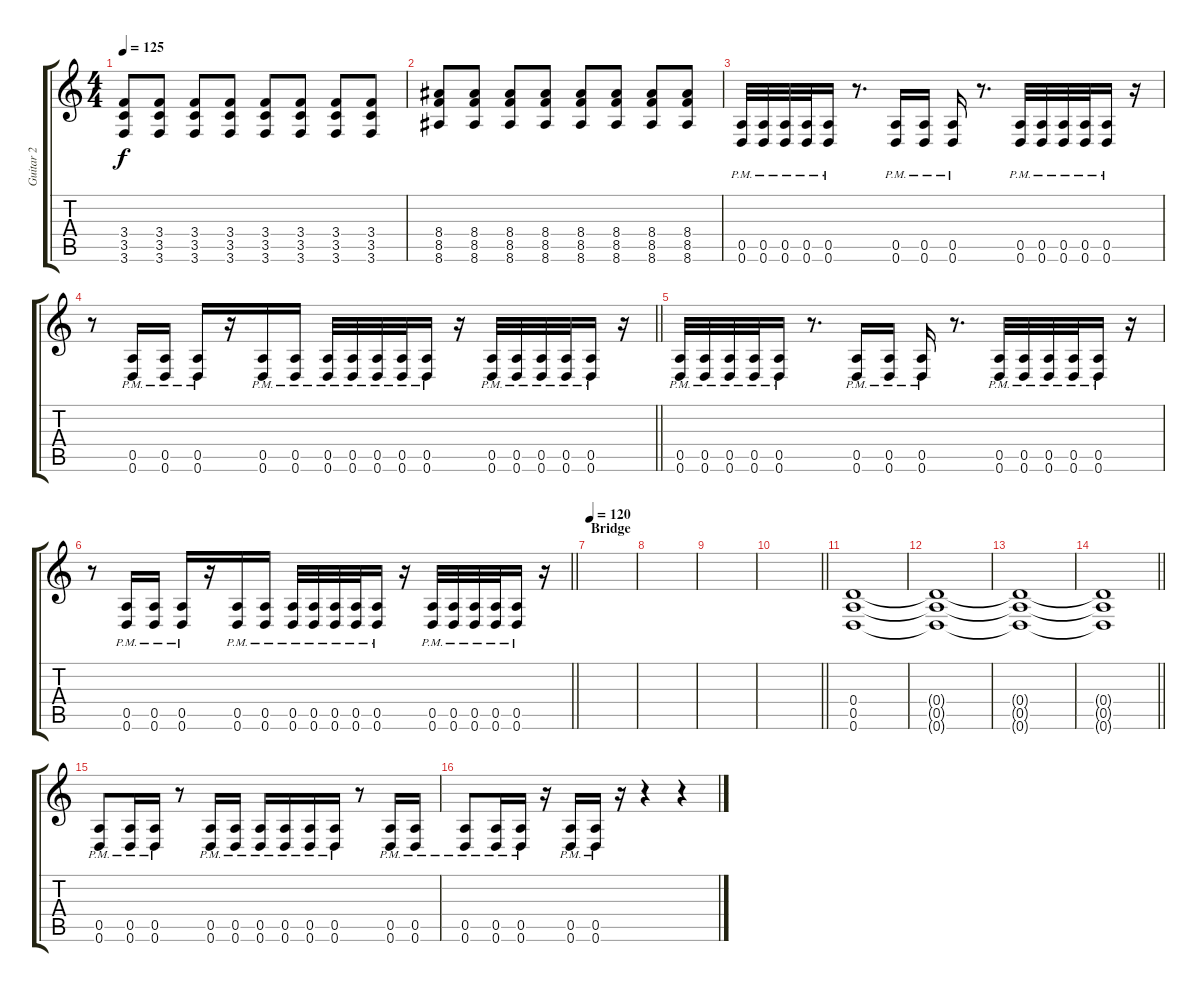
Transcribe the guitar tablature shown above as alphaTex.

\track ("Guitar 2" "Guitar 2") {instrument distortionguitar}
\staff {score tabs}
\tuning (E4 B3 G3 D3 A2 D2) {hide}
\ts (4 4)
\tempo 125
\clef g2
\ks c
(3.4 3.5 3.6).8{dy f} (3.4 3.5 3.6).8 (3.4 3.5 3.6).8 (3.4 3.5 3.6).8 (3.4 3.5 3.6).8 (3.4 3.5 3.6).8 (3.4 3.5 3.6).8 (3.4 3.5 3.6).8 |
(8.4 8.5 8.6).8 (8.4 8.5 8.6).8 (8.4 8.5 8.6).8 (8.4 8.5 8.6).8 (8.4 8.5 8.6).8 (8.4 8.5 8.6).8 (8.4 8.5 8.6).8 (8.4 8.5 8.6).8 |
(0.5{pm} 0.6{pm}).32 (0.5{pm} 0.6{pm}).32 (0.5{pm} 0.6{pm}).32 (0.5{pm} 0.6{pm}).32 (0.5{pm} 0.6{pm}).16 r.8{d} (0.5{pm} 0.6{pm}).16 (0.5{pm} 0.6{pm}).16 (0.5{pm} 0.6{pm}).16 r.8{d} (0.5{pm} 0.6{pm}).32 (0.5{pm} 0.6{pm}).32 (0.5{pm} 0.6{pm}).32 (0.5{pm} 0.6{pm}).32 (0.5{pm} 0.6{pm}).16 r.16 |
\barLineRight lightlight
r.8 (0.5{pm} 0.6{pm}).16 (0.5{pm} 0.6{pm}).16 (0.5{pm} 0.6{pm}).16 r.16 (0.5{pm} 0.6{pm}).16 (0.5{pm} 0.6{pm}).16 (0.5{pm} 0.6{pm}).32 (0.5{pm} 0.6{pm}).32 (0.5{pm} 0.6{pm}).32 (0.5{pm} 0.6{pm}).32 (0.5{pm} 0.6{pm}).16 r.16 (0.5{pm} 0.6{pm}).32 (0.5{pm} 0.6{pm}).32 (0.5{pm} 0.6{pm}).32 (0.5{pm} 0.6{pm}).32 (0.5{pm} 0.6{pm}).16 r.16 |
(0.5{pm} 0.6{pm}).32 (0.5{pm} 0.6{pm}).32 (0.5{pm} 0.6{pm}).32 (0.5{pm} 0.6{pm}).32 (0.5{pm} 0.6{pm}).16 r.8{d} (0.5{pm} 0.6{pm}).16 (0.5{pm} 0.6{pm}).16 (0.5{pm} 0.6{pm}).16 r.8{d} (0.5{pm} 0.6{pm}).32 (0.5{pm} 0.6{pm}).32 (0.5{pm} 0.6{pm}).32 (0.5{pm} 0.6{pm}).32 (0.5{pm} 0.6{pm}).16 r.16 |
\barLineRight lightlight
r.8 (0.5{pm} 0.6{pm}).16 (0.5{pm} 0.6{pm}).16 (0.5{pm} 0.6{pm}).16 r.16 (0.5{pm} 0.6{pm}).16 (0.5{pm} 0.6{pm}).16 (0.5{pm} 0.6{pm}).32 (0.5{pm} 0.6{pm}).32 (0.5{pm} 0.6{pm}).32 (0.5{pm} 0.6{pm}).32 (0.5{pm} 0.6{pm}).16 r.16 (0.5{pm} 0.6{pm}).32 (0.5{pm} 0.6{pm}).32 (0.5{pm} 0.6{pm}).32 (0.5{pm} 0.6{pm}).32 (0.5{pm} 0.6{pm}).16 r.16 |
\section ("" "Bridge")
\tempo 120
|
|
|
\barLineRight lightlight
|
\section ("" "")
(0.4 0.5 0.6).1 |
(0.4{t} 0.5{t} 0.6{t}).1 |
(0.4{t} 0.5{t} 0.6{t}).1 |
\barLineRight lightlight
(0.4{t} 0.5{t} 0.6{t}).1 |
\section ("" "")
(0.5{pm} 0.6{pm}).8 (0.5{pm} 0.6{pm}).16 (0.5{pm} 0.6{pm}).16 r.8 (0.5{pm} 0.6{pm}).16 (0.5{pm} 0.6{pm}).16 (0.5{pm} 0.6{pm}).16 (0.5{pm} 0.6{pm}).16 (0.5{pm} 0.6{pm}).16 (0.5{pm} 0.6{pm}).16 r.8 (0.5{pm} 0.6{pm}).16 (0.5{pm} 0.6{pm}).16 |
(0.5{pm} 0.6{pm}).8 (0.5{pm} 0.6{pm}).16 (0.5{pm} 0.6{pm}).16 r.16 (0.5{pm} 0.6{pm}).16 (0.5{pm} 0.6{pm}).16 r.16 r.4 r.4
